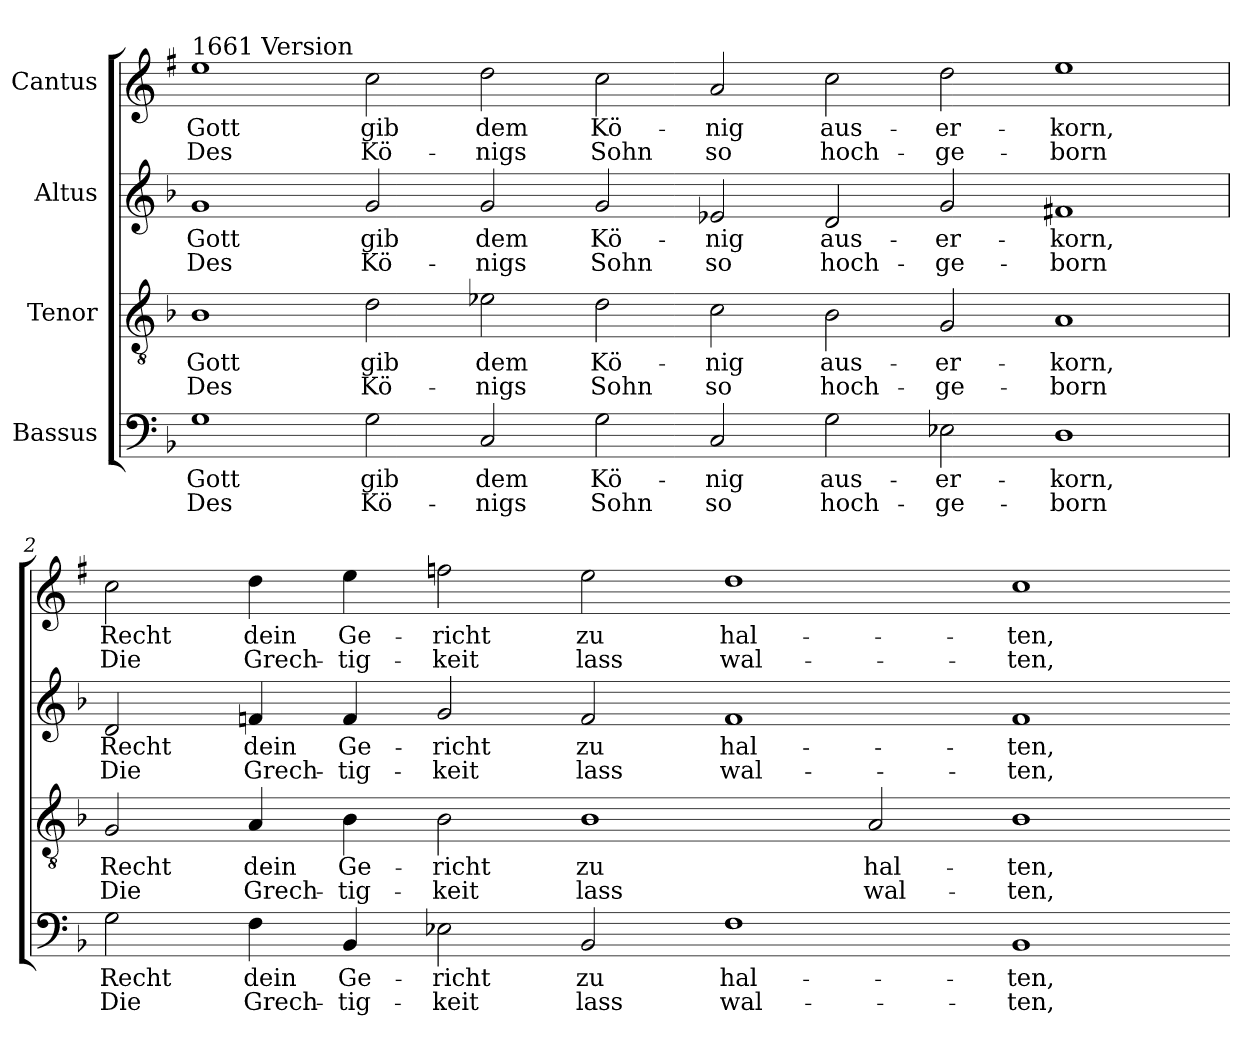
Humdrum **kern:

**kern	**text	**text	**kern	**text	**text	**kern	**text	**text	**kern	**text	**text
*part4	*part4	*part4	*part3	*part3	*part3	*part2	*part2	*part2	*part1	*part1	*part1
*staff4	*staff4	*staff4	*staff3	*staff3	*staff3	*staff2	*staff2	*staff2	*staff1	*staff1	*staff1
*I"Bassus	*	*	*I"Tenor	*	*	*I"Altus	*	*	*I"Cantus	*	*
*clefF4	*	*	*clefGv2	*	*	*clefG2	*	*	*clefG2	*	*
*	*	*	*	*	*	*	*	*	*ITrd1c2	*	*
*k[b-]	*	*	*k[b-]	*	*	*k[b-]	*	*	*k[b-]	*	*
*F:	*	*	*F:	*	*	*F:	*	*	*F:	*	*
=1	=1	=1	=1	=1	=1	=1	=1	=1	=1	=1	=1
!	!	!	!	!	!	!	!	!	!LO:TX:a:t=1661 Version	!	!
!	!LO:LY:b	!LO:LY:b	!	!LO:LY:b	!LO:LY:b	!	!LO:LY:b	!LO:LY:b	!	!LO:LY:b	!LO:LY:b
1G	Gott	Des	1B-	Gott	Des	1g	Gott	Des	1dd	Gott	Des
!	!LO:LY:b	!LO:LY:b	!	!LO:LY:b	!LO:LY:b	!	!LO:LY:b	!LO:LY:b	!	!LO:LY:b	!LO:LY:b
2G	gib	Kö-	2d	gib	Kö-	2g	gib	Kö-	2b-	gib	Kö-
!	!LO:LY:b	!LO:LY:b	!	!LO:LY:b	!LO:LY:b	!	!LO:LY:b	!LO:LY:b	!	!LO:LY:b	!LO:LY:b
2C	-dem	nigs	2e-X	-dem	nigs	2g	-dem	nigs	2cc	-dem	nigs
!	!LO:LY:b	!LO:LY:b	!	!LO:LY:b	!LO:LY:b	!	!LO:LY:b	!LO:LY:b	!	!LO:LY:b	!LO:LY:b
2G	Kö-	-Sohn	2d	Kö-	-Sohn	2g	Kö-	-Sohn	2b-	Kö-	-Sohn
!	!LO:LY:b	!LO:LY:b	!	!LO:LY:b	!LO:LY:b	!	!LO:LY:b	!LO:LY:b	!	!LO:LY:b	!LO:LY:b
2C	nig	so	2c	nig	so	2e-X	nig	so	2g	nig	so
!	!LO:LY:b	!LO:LY:b	!	!LO:LY:b	!LO:LY:b	!	!LO:LY:b	!LO:LY:b	!	!LO:LY:b	!LO:LY:b
2G	aus-	-hoch-	2B-	aus-	-hoch-	2d	aus-	-hoch-	2b-	aus-	-hoch-
!	!LO:LY:b	!LO:LY:b	!	!LO:LY:b	!LO:LY:b	!	!LO:LY:b	!LO:LY:b	!	!LO:LY:b	!LO:LY:b
2E-X	-er-	-ge-	2G	-er-	-ge-	2g	-er-	-ge-	2cc	-er-	-ge-
!	!LO:LY:b	!LO:LY:b	!	!LO:LY:b	!LO:LY:b	!	!LO:LY:b	!LO:LY:b	!	!LO:LY:b	!LO:LY:b
1D	-korn,	born	1A	-korn,	born	1f#X	-korn,	born	1dd	-korn,	born
=2	=2	=2	=2	=2	=2	=2	=2	=2	=2	=2	=2
!	!LO:LY:b	!LO:LY:b	!	!LO:LY:b	!LO:LY:b	!	!LO:LY:b	!LO:LY:b	!	!LO:LY:b	!LO:LY:b
2G	Recht	Die	2G	Recht	Die	2d	Recht	Die	2b-	Recht	Die
!	!LO:LY:b	!LO:LY:b	!	!LO:LY:b	!LO:LY:b	!	!LO:LY:b	!LO:LY:b	!	!LO:LY:b	!LO:LY:b
4F	dein	Grech-	4A	dein	Grech-	4fn	dein	Grech-	4cc	dein	Grech-
!	!LO:LY:b	!LO:LY:b	!	!LO:LY:b	!LO:LY:b	!	!LO:LY:b	!LO:LY:b	!	!LO:LY:b	!LO:LY:b
4BB-	-Ge-	-tig-	4B-	-Ge-	-tig-	4f	-Ge-	-tig-	4dd	-Ge-	-tig-
!	!LO:LY:b	!LO:LY:b	!	!LO:LY:b	!LO:LY:b	!	!LO:LY:b	!LO:LY:b	!	!LO:LY:b	!LO:LY:b
2E-X	-richt	keit	2B-	-richt	keit	2g	-richt	keit	2ee-X	-richt	keit
!	!LO:LY:b	!LO:LY:b	!	!LO:LY:b	!LO:LY:b	!	!LO:LY:b	!LO:LY:b	!	!LO:LY:b	!LO:LY:b
2BB-	zu	lass	1B-	zu	lass	2f	zu	lass	2dd	zu	lass
!	!LO:LY:b	!LO:LY:b	!	!	!	!	!LO:LY:b	!LO:LY:b	!	!LO:LY:b	!LO:LY:b
1F	hal-	-wal-	.	.	.	1f	hal-	-wal-	1cc	hal-	-wal-
!	!	!	!	!LO:LY:b	!LO:LY:b	!	!	!	!	!	!
.	.	.	2A	hal-	-wal-	.	.	.	.	.	.
!	!LO:LY:b	!LO:LY:b	!	!LO:LY:b	!LO:LY:b	!	!LO:LY:b	!LO:LY:b	!	!LO:LY:b	!LO:LY:b
1BB-	-ten,	ten,	1B-	-ten,	ten,	1f	-ten,	ten,	1b-	-ten,	ten,
=-	=-	=-	=-	=-	=-	=-	=-	=-	=-	=-	=-
*-	*-	*-	*-	*-	*-	*-	*-	*-	*-	*-	*-
